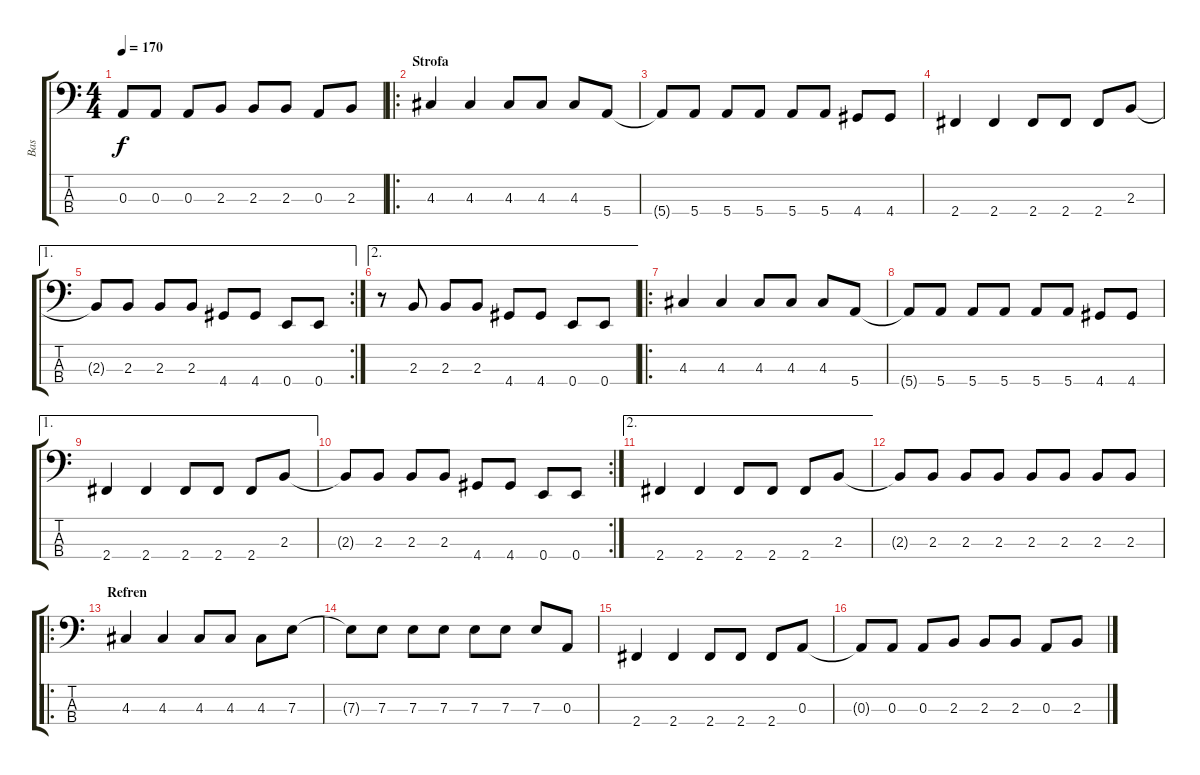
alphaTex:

\track ("Bas" "Bas") {instrument electricbasspick}
\staff {score tabs}
\tuning (G2 D2 A1 E1) {hide}
\ts (4 4)
\tempo 170
\clef f4
\ks c
0.3{t}.8{dy f} 0.3.8 0.3.8 2.3.8 2.3.8 2.3.8 0.3.8 2.3.8 |
\ro
\section ("" "Strofa")
4.3.4 4.3.4 4.3.8 4.3.8 4.3.8 5.4.8 |
5.4{t}.8 5.4.8 5.4.8 5.4.8 5.4.8 5.4.8 4.4.8 4.4.8 |
2.4.4 2.4.4 2.4.8 2.4.8 2.4.8 2.3.8 |
\ae 1
\rc 2
2.3{t}.8 2.3.8 2.3.8 2.3.8 4.4.8 4.4.8 0.4.8 0.4.8 |
\ae 2
r.8 2.3.8 2.3.8 2.3.8 4.4.8 4.4.8 0.4.8 0.4.8 |
\ro
4.3.4 4.3.4 4.3.8 4.3.8 4.3.8 5.4.8 |
5.4{t}.8 5.4.8 5.4.8 5.4.8 5.4.8 5.4.8 4.4.8 4.4.8 |
\ae 1
2.4.4 2.4.4 2.4.8 2.4.8 2.4.8 2.3.8 |
\rc 2
2.3{t}.8 2.3.8 2.3.8 2.3.8 4.4.8 4.4.8 0.4.8 0.4.8 |
\ae 2
2.4.4 2.4.4 2.4.8 2.4.8 2.4.8 2.3.8 |
2.3{t}.8 2.3.8 2.3.8 2.3.8 2.3.8 2.3.8 2.3.8 2.3.8 |
\ro
\section ("" "Refren")
4.3.4 4.3.4 4.3.8 4.3.8 4.3.8 7.3.8 |
7.3{t}.8 7.3.8 7.3.8 7.3.8 7.3.8 7.3.8 7.3.8 0.3.8 |
2.4.4 2.4.4 2.4.8 2.4.8 2.4.8 0.3.8 |
0.3{t}.8 0.3.8 0.3.8 2.3.8 2.3.8 2.3.8 0.3.8 2.3.8
